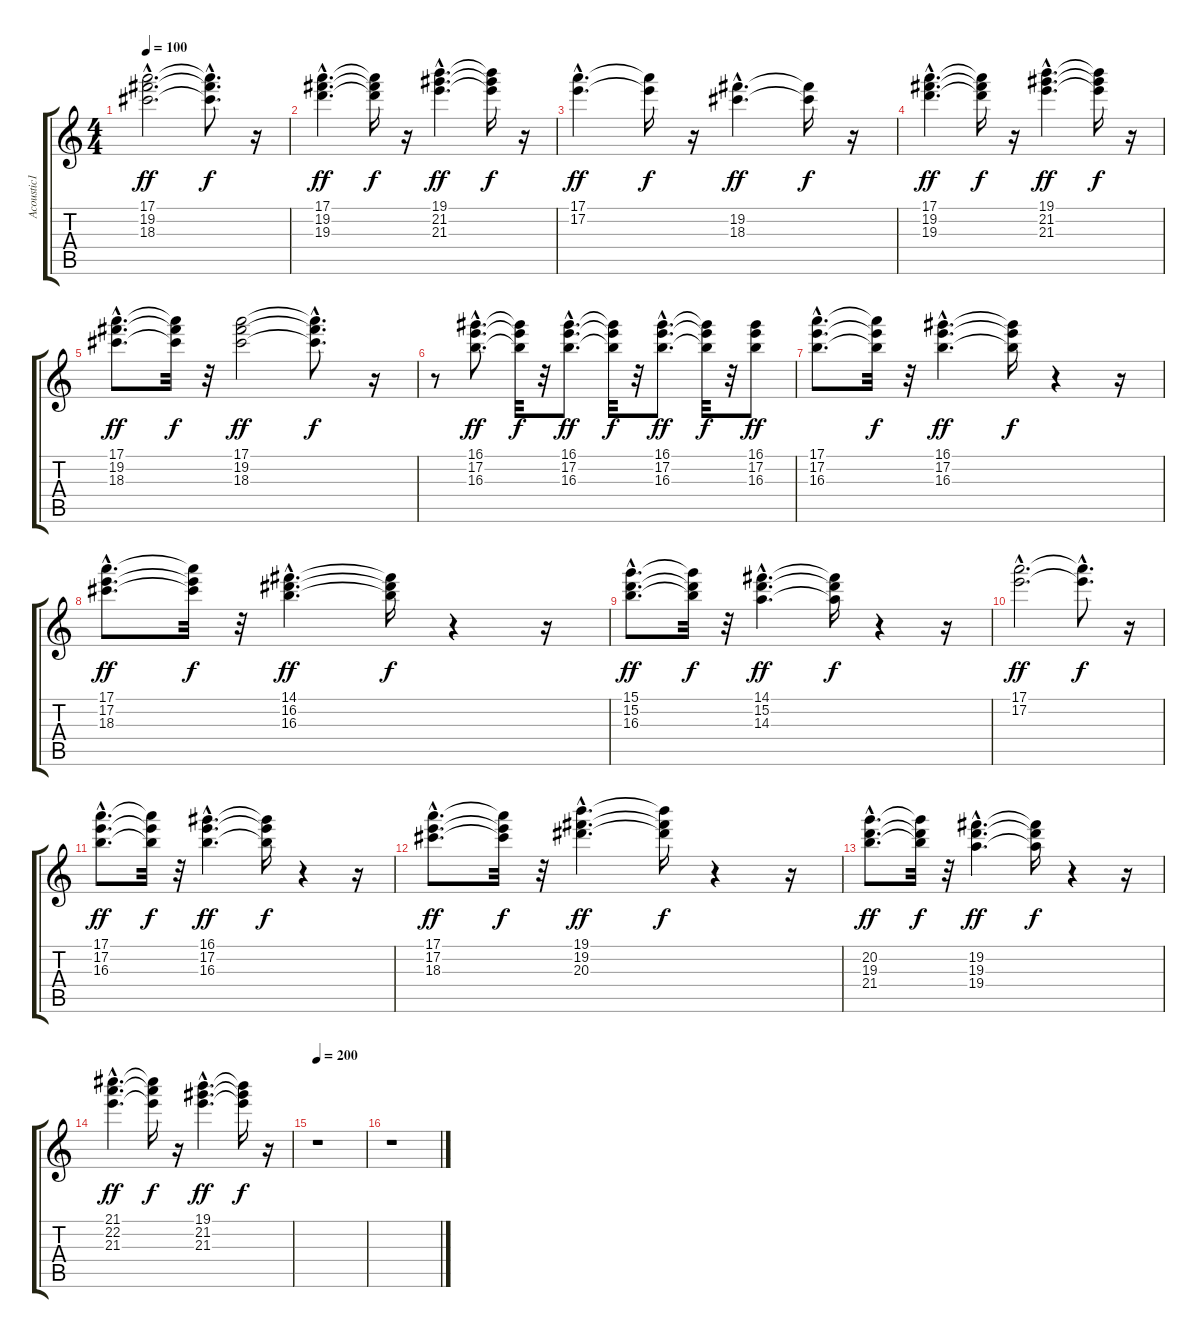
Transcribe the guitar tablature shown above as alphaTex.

\track ("Acoustic1" "Acoustic1") {instrument acousticguitarsteel}
\staff {score tabs}
\tuning (E4 B3 G3 D3 A2 E2) {hide}
\ts (4 4)
\tempo 100
\clef g2
\ks c
(17.1{hac} 19.2{hac} 18.3{hac}).2{d dy ff} (17.1{hac t} 19.2{hac t} 18.3{hac t}).8{d dy f} r.16 |
(17.1{hac} 19.2{hac} 19.3{hac}).4{d dy ff} (17.1{t} 19.2{t} 19.3{t}).16{dy f} r.16 (19.1{hac} 21.2{hac} 21.3{hac}).4{d dy ff} (19.1{t} 21.2{t} 21.3{t}).16{dy f} r.16 |
(17.1{hac} 17.2{hac}).4{d dy ff} (17.1{t} 17.2{t}).16{dy f} r.16 (19.2{hac} 18.3{hac}).4{d dy ff} (19.2{t} 18.3{t}).16{dy f} r.16 |
(17.1{hac} 19.2{hac} 19.3{hac}).4{d dy ff} (17.1{t} 19.2{t} 19.3{t}).16{dy f} r.16 (19.1{hac} 21.2{hac} 21.3{hac}).4{d dy ff} (19.1{t} 21.2{t} 21.3{t}).16{dy f} r.16 |
(17.1{hac} 19.2{hac} 18.3{hac}).8{d dy ff} (17.1{t} 19.2{t} 18.3{t}).32{dy f} r.32 (17.1 19.2 18.3).2{dy ff} (17.1{hac t} 19.2{hac t} 18.3{hac t}).8{d dy f} r.16 |
r.8 (16.1{hac} 17.2{hac} 16.3{hac}).8{d dy ff} (16.1{t} 17.2{t} 16.3{t}).32{dy f} r.32 (16.1{hac} 17.2{hac} 16.3{hac}).8{d dy ff} (16.1{t} 17.2{t} 16.3{t}).32{dy f} r.32 (16.1{hac} 17.2{hac} 16.3{hac}).8{d dy ff} (16.1{t} 17.2{t} 16.3{t}).32{dy f} r.32 (16.1 17.2 16.3).8{dy ff} |
(17.1{hac} 17.2{hac} 16.3{hac}).8{d} (17.1{t} 17.2{t} 16.3{t}).32{dy f} r.32 (16.1{hac} 17.2{hac} 16.3{hac}).4{d dy ff} (16.1{t} 17.2{t} 16.3{t}).16{dy f} r.4 r.16 |
(17.1{hac} 17.2{hac} 18.3{hac}).8{d dy ff} (17.1{t} 17.2{t} 18.3{t}).32{dy f} r.32 (14.1{hac} 16.2{hac} 16.3{hac}).4{d dy ff} (14.1{t} 16.2{t} 16.3{t}).16{dy f} r.4 r.16 |
(15.1{hac} 15.2{hac} 16.3{hac}).8{d dy ff} (15.1{t} 15.2{t} 16.3{t}).32{dy f} r.32 (14.1{hac} 15.2{hac} 14.3{hac}).4{d dy ff} (14.1{t} 15.2{t} 14.3{t}).16{dy f} r.4 r.16 |
(17.1{hac} 17.2{hac}).2{d dy ff} (17.1{hac t} 17.2{hac t}).8{d dy f} r.16 |
(17.1{hac} 17.2{hac} 16.3{hac}).8{d dy ff} (17.1{t} 17.2{t} 16.3{t}).32{dy f} r.32 (16.1{hac} 17.2{hac} 16.3{hac}).4{d dy ff} (16.1{t} 17.2{t} 16.3{t}).16{dy f} r.4 r.16 |
(17.1{hac} 17.2{hac} 18.3{hac}).8{d dy ff} (17.1{t} 17.2{t} 18.3{t}).32{dy f} r.32 (19.1{hac} 19.2{hac} 20.3{hac}).4{d dy ff} (19.1{t} 19.2{t} 20.3{t}).16{dy f} r.4 r.16 |
(20.2{hac} 19.3{hac} 21.4{hac}).8{d dy ff} (20.2{t} 19.3{t} 21.4{t}).32{dy f} r.32 (19.2{hac} 19.3{hac} 19.4{hac}).4{d dy ff} (19.2{t} 19.3{t} 19.4{t}).16{dy f} r.4 r.16 |
(21.1{hac} 22.2{hac} 21.3{hac}).4{d dy ff} (21.1{t} 22.2{t} 21.3{t}).16{dy f} r.16 (19.1{hac} 21.2{hac} 21.3{hac}).4{d dy ff} (19.1{t} 21.2{t} 21.3{t}).16{dy f} r.16 |
\tempo 200
r.1 |
r.1
